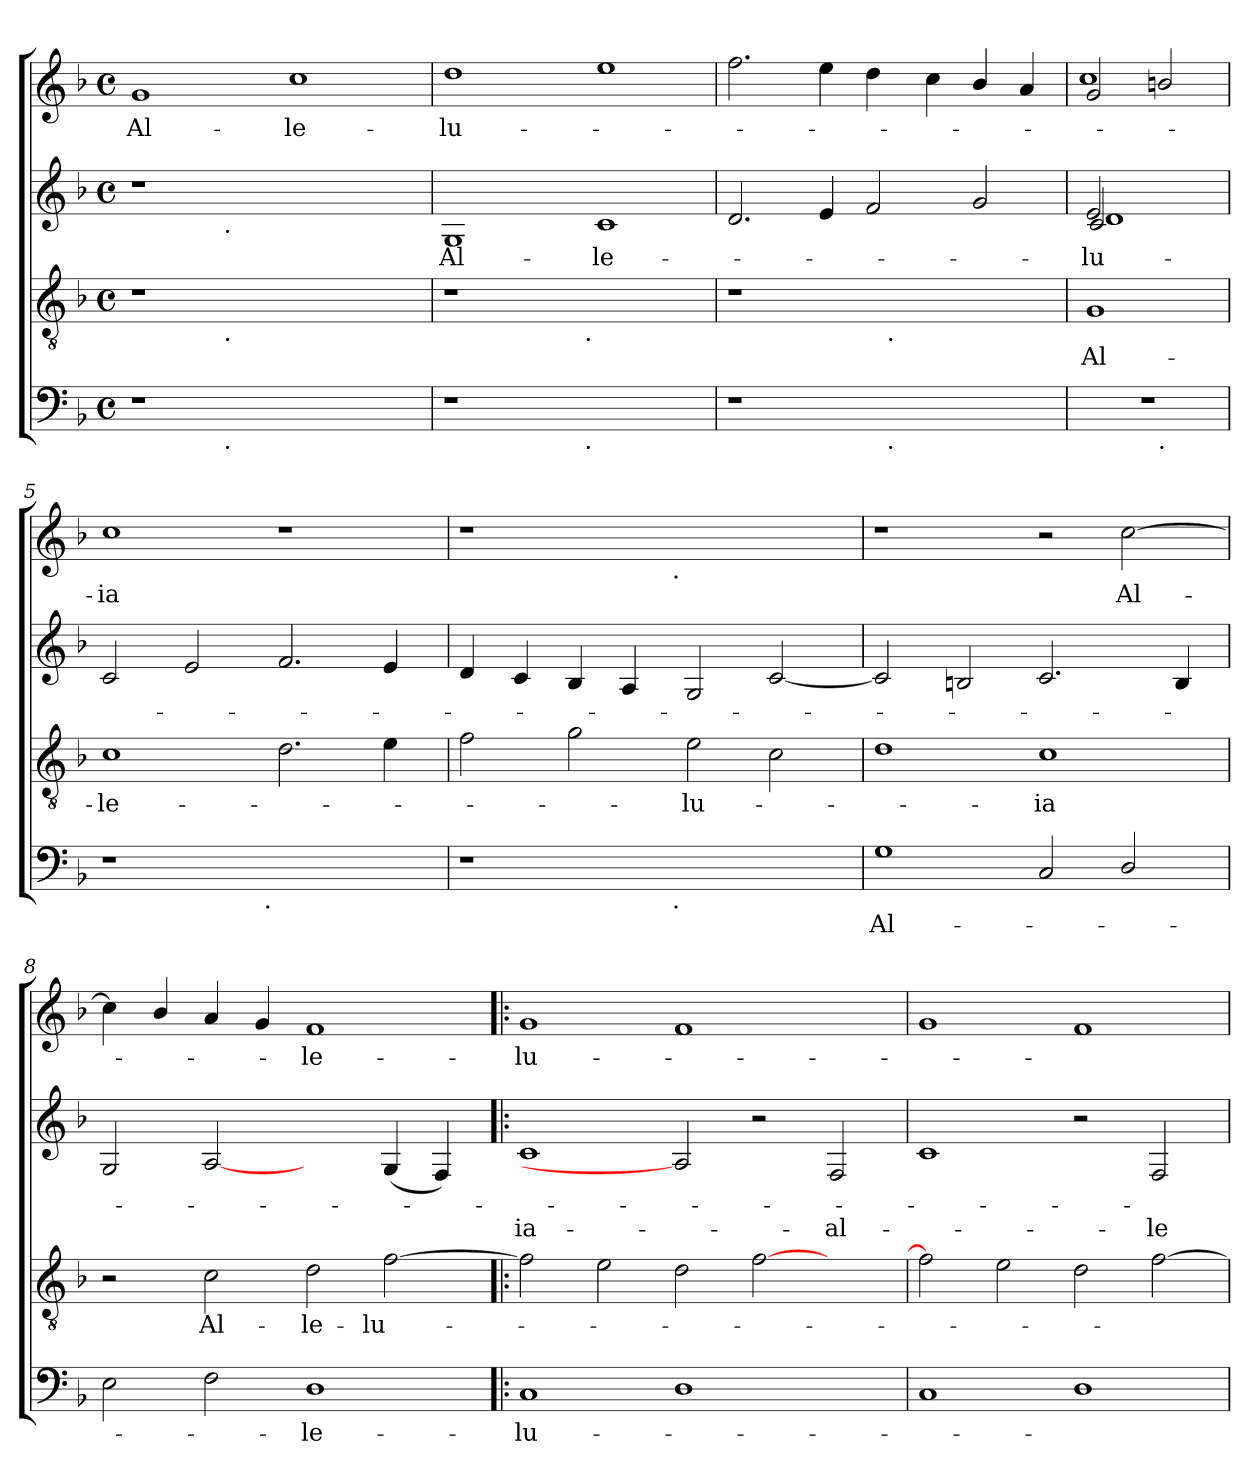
**kern	**text	**kern	**text	**kern	**text	**text	**kern	**text
*part4	*part4	*part3	*part3	*part2	*part2	*part2	*part1	*part1
*staff4	*staff4	*staff3	*staff3	*staff2	*staff2	*staff2	*staff1	*staff1
*clefF4	*	*clefGv2	*	*clefG2	*	*	*clefG2	*
*k[b-]	*	*k[b-]	*	*k[b-]	*	*	*k[b-]	*
*F:	*	*F:	*	*F:	*	*	*F:	*
*M4/4	*	*M4/4	*	*M4/4	*	*	*M4/4	*
*met(c)	*	*met(c)	*	*met(c)	*	*	*met(c)	*
=1	=1	=1	=1	=1	=1	=1	=1	=1
!	!	!	!	!	!	!	!	!LO:LY:b
*^	*	*^	*	*^	*	*	*	*
1r	2ryy	.	1r	2ryy	.	1r	2ryy	.	.	1g	Al-
.	16ryy	.	.	16ryy	.	.	16ryy	.	.	.	.
!	!	!	!	!	!	!	!LO:TX:b:t=.	!	!	!	!
!	!	!	!	!LO:TX:b:t=.	!	!	!	!	!	!	!
!	!LO:TX:b:t=.	!	!	!	!	!	!	!	!	!	!
.	1ryy	.	.	1ryy	.	.	1ryy	.	.	.	.
!	!	!	!	!	!	!	!	!	!	!	!LO:LY:b
1ryy	.	.	1ryy	.	.	1ryy	.	.	.	1cc	-le-
.	4..ryy	.	.	4..ryy	.	.	4..ryy	.	.	.	.
=2	=2	=2	=2	=2	=2	=2	=2	=2	=2	=2	=2
!	!	!	!	!	!	!	!	!LO:LY:b	!	!	!LO:LY:b
*	*	*	*	*	*	*v	*v	*	*	*	*
1r	2ryy	.	1r	2ryy	.	1G	Al-	.	1dd	-lu-
.	4...ryy	.	.	4...ryy	.	.	.	.	.	.
!	!	!	!	!LO:TX:b:t=.	!	!	!	!	!	!
!	!LO:TX:b:t=.	!	!	!	!	!	!	!	!	!
.	1ryy	.	.	1ryy	.	.	.	.	.	.
!	!	!	!	!	!	!	!LO:LY:b	!	!	!
1ryy	.	.	1ryy	.	.	1c	-le-	.	1ee	.
.	32ryy	.	.	32ryy	.	.	.	.	.	.
*v	*v	*	*	*	*	*	*	*	*	*
*	*	*v	*v	*	*	*	*	*	*
=3	=3	=3	=3	=3	=3	=3	=3	=3
1r	.	1r	.	2.d/	.	.	2.ff\	.
.	.	.	.	4e/	.	.	4ee\	.
16ryy	.	16ryy	.	2f/	.	.	4dd\	.
!	!	!LO:TX:b:t=.	!	!	!	!	!	!
!LO:TX:b:t=.	!	!	!	!	!	!	!	!
2...ryy	.	2...ryy	.	.	.	.	.	.
.	.	.	.	.	.	.	4cc\	.
.	.	.	.	2g/	.	.	4b-/	.
.	.	.	.	.	.	.	4a/	.
=4	=4	=4	=4	=4	=4	=4	=4	=4
!	!	!	!LO:LY:b	!	!LO:LY:b	!	!	!
*^	*	*	*	*^	*	*	*^	*
*	*	*	*	*	*	*^	*	*	*	*	*
1r	2ryy	.	1G	Al-	2e/	2c/	1d	-lu-	.	2g/	1cc	.
!	!LO:TX:b:t=.	!	!	!	!	!	!	!	!	!	!	!
.	2ryy	.	.	.	2ryy	2ryy	.	.	.	2b/	.	.
*	*	*	*	*	*	*v	*v	*	*	*	*	*
*	*	*	*	*	*	*	*	*	*v	*v	*
=5	=5	=5	=5	=5	=5	=5	=5	=5	=5	=5
!	!	!	!	!LO:LY:b	!	!	!	!	!	!LO:LY:b
*	*	*	*	*	*v	*v	*	*	*	*
1r	2ryy	.	1c	-le-	2c/	.	.	1cc	-ia
.	4...ryy	.	.	.	2e/	.	.	.	.
!	!LO:TX:b:t=.	!	!	!	!	!	!	!	!
.	1ryy	.	.	.	.	.	.	.	.
1ryy	.	.	2.d\	.	2.f/	.	.	1r	.
.	.	.	4e\	.	4e/	.	.	.	.
.	32ryy	.	.	.	.	.	.	.	.
=6	=6	=6	=6	=6	=6	=6	=6	=6	=6
*	*	*	*	*	*	*	*	*^	*
1r	2ryy	.	2f\	.	4d/	.	.	1r	2ryy	.
.	.	.	.	.	4c/	.	.	.	.	.
.	4...ryy	.	2g\	.	4B-/	.	.	.	4...ryy	.
.	.	.	.	.	4A/	.	.	.	.	.
!	!	!	!	!	!	!	!	!	!LO:TX:b:t=.	!
!	!LO:TX:b:t=.	!	!	!	!	!	!	!	!	!
.	1ryy	.	.	.	.	.	.	.	1ryy	.
!	!	!	!	!LO:LY:b	!	!	!	!	!	!
1ryy	.	.	2e\	-lu-	2G/	.	.	1ryy	.	.
.	.	.	2c\	.	[<2c/	.	.	.	.	.
.	32ryy	.	.	.	.	.	.	.	32ryy	.
!!LO:LB:g=z
=7	=7	=7	=7	=7	=7	=7	=7	=7	=7	=7
!	!	!LO:LY:b	!	!	!	!	!	!	!	!
*v	*v	*	*	*	*	*	*	*v	*v	*
1G	Al-	1d	.	2c/]	.	.	1r	.
.	.	.	.	2B/	.	.	.	.
!	!	!	!LO:LY:b	!	!	!	!	!
2C/	.	1c	-ia	2.c/	.	.	2r	.
!	!	!	!	!	!	!	!	!LO:LY:b
2D/	.	.	.	.	.	.	[>2cc\	Al-
.	.	.	.	4B/	.	.	.	.
=8	=8	=8	=8	=8	=8	=8	=8	=8
2E\	.	2r	.	2G/	.	.	4cc\]	.
.	.	.	.	.	.	.	4b-/	.
!	!	!	!LO:LY:b	!	!	!	!	!
2F\	.	2c\	Al-	[2A	.	.	4a/	.
.	.	.	.	.	.	.	4g/	.
!	!LO:LY:b	!	!LO:LY:b	!	!	!	!	!LO:LY:b
1D	-le-	2d\	-le-	2ryy	.	.	1f	-le-
!	!	!	!LO:LY:b	!	!	!	!	!
.	.	[>2f\	-lu-	(4G/	.	.	.	.
.	.	.	.	4F/)	.	.	.	.
=9!|:	=9!|:	=9!|:	=9!|:	=9!|:	=9!|:	=9!|:	=9!|:	=9!|:
!	!LO:LY:b	!	!	!	!	!LO:LY:b	!	!LO:LY:b
1C	-lu-	2f\]	.	1c	.	ia-	1g	-lu-
.	.	2e\	.	.	.	.	.	.
1D	.	2d\	.	2A]	.	.	1f	.
.	.	[>2f\	.	2r	.	.	.	.
!	!	!	!	!	!	!LO:LY:b	!	!
2ryy	.	2ryy	.	2F/	.	-al-	2ryy	.
=10	=10	=10	=10	=10	=10	=10	=10	=10
1C	.	2f\]	.	1c	.	.	1g	.
.	.	2e\	.	.	.	.	.	.
1D	.	2d\	.	2r	.	.	1f	.
!	!	!	!	!	!	!LO:LY:b	!	!
.	.	[>2f\	.	2F/	.	-le-	.	.
=	=	=	=	=	=	=	=	=
*-	*-	*-	*-	*-	*-	*-	*-	*-
